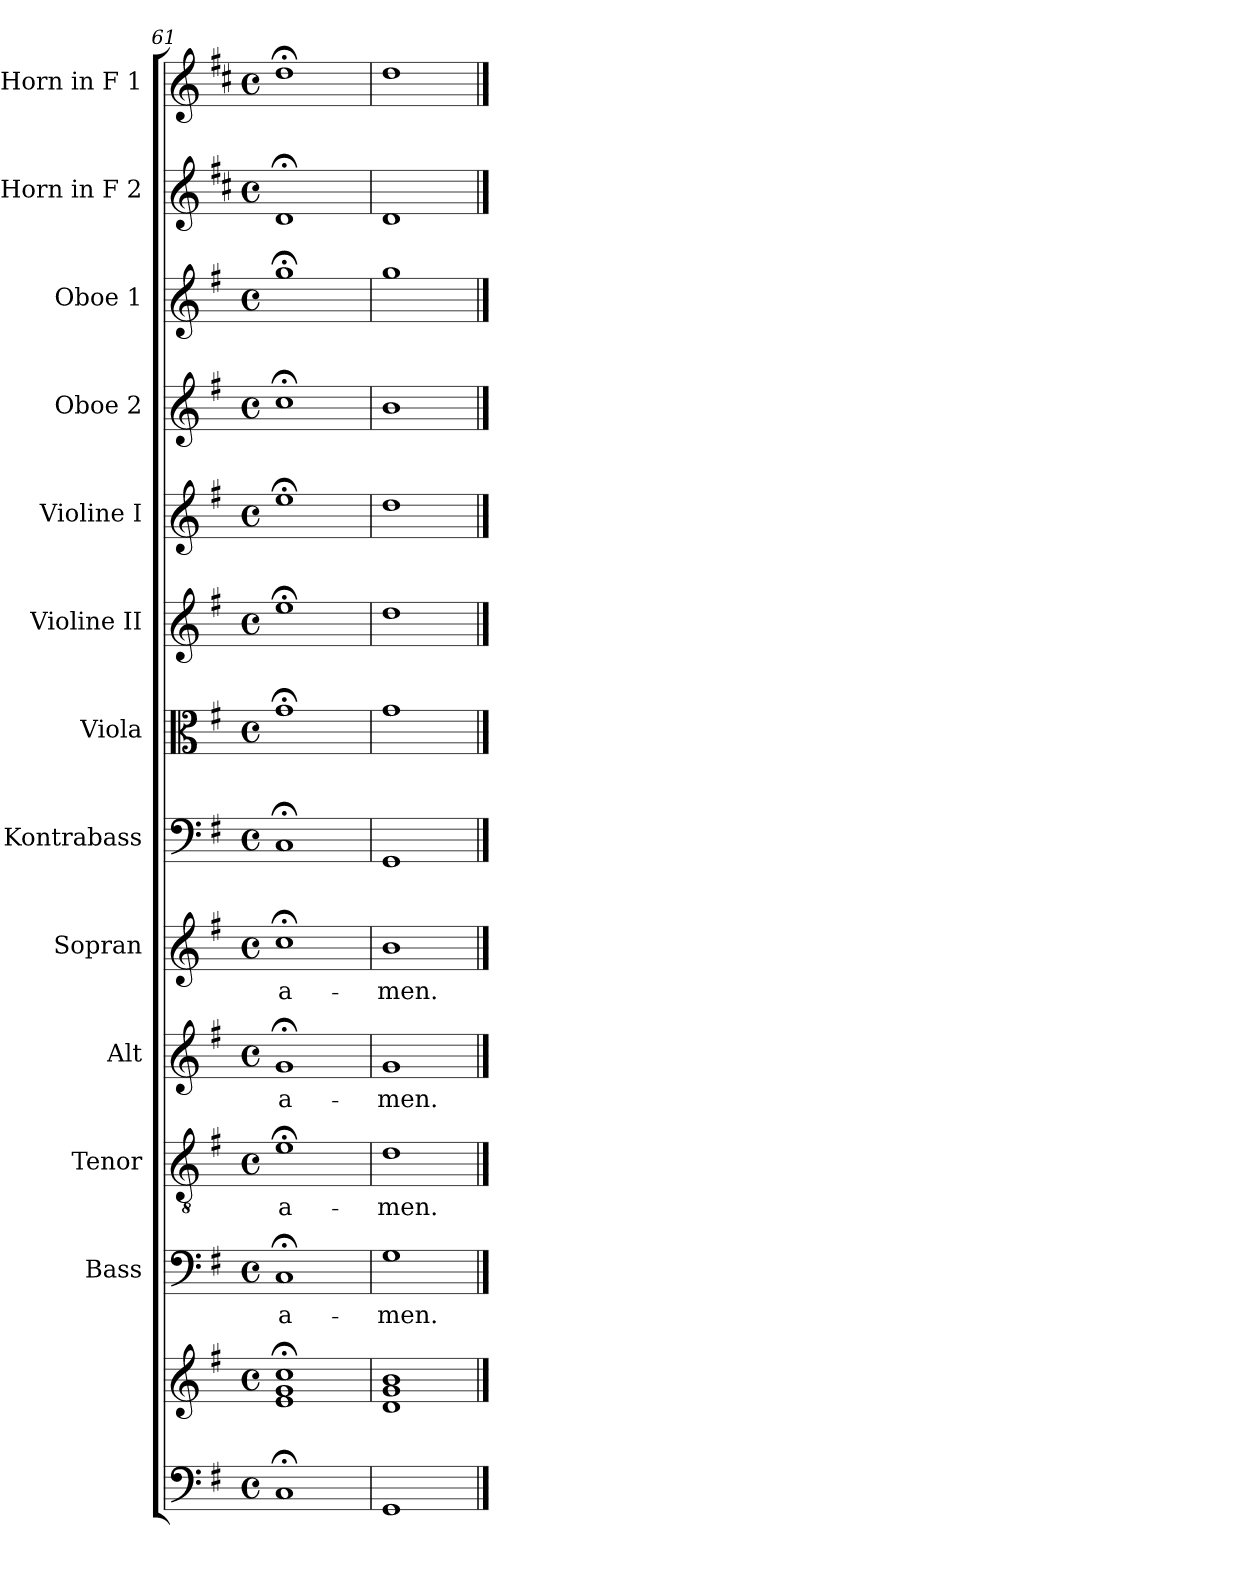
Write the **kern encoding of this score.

**kern	**kern	**kern	**text	**kern	**text	**kern	**text	**kern	**text	**kern	**kern	**kern	**kern	**kern	**kern	**kern	**kern
*part13	*part13	*part12	*part12	*part11	*part11	*part10	*part10	*part9	*part9	*part8	*part7	*part6	*part5	*part4	*part3	*part2	*part1
*staff14	*staff13	*staff12	*staff12	*staff11	*staff11	*staff10	*staff10	*staff9	*staff9	*staff8	*staff7	*staff6	*staff5	*staff4	*staff3	*staff2	*staff1
*	*	*I"Bass	*	*I"Tenor	*	*I"Alt	*	*I"Sopran	*	*I"Kontrabass	*I"Viola	*I"Violine II	*I"Violine I	*I"Oboe 2	*I"Oboe 1	*I"Horn in F 2	*I"Horn in F 1
*	*	*I'B.	*	*I'T.	*	*I'A.	*	*I'S.	*	*I'Kb.	*I'Vla.	*I'Vl. II	*I'Vl. I	*I'Ob. 2	*I'Ob. 1	*	*
*clefF4	*clefG2	*clefF4	*	*clefGv2	*	*clefG2	*	*clefG2	*	*clefF4	*clefC3	*clefG2	*clefG2	*clefG2	*clefG2	*clefG2	*clefG2
*	*	*	*	*	*	*	*	*	*	*ITrd7c12	*	*	*	*	*	*ITrd4c7	*ITrd4c7
*k[f#]	*k[f#]	*k[f#]	*	*k[f#]	*	*k[f#]	*	*k[f#]	*	*k[f#]	*k[f#]	*k[f#]	*k[f#]	*k[f#]	*k[f#]	*k[f#]	*k[f#]
*G:	*G:	*G:	*	*G:	*	*G:	*	*G:	*	*G:	*G:	*G:	*G:	*G:	*G:	*G:	*G:
*M4/4	*M4/4	*M4/4	*	*M4/4	*	*M4/4	*	*M4/4	*	*M4/4	*M4/4	*M4/4	*M4/4	*M4/4	*M4/4	*M4/4	*M4/4
*met(c)	*met(c)	*met(c)	*	*met(c)	*	*met(c)	*	*met(c)	*	*met(c)	*met(c)	*met(c)	*met(c)	*met(c)	*met(c)	*met(c)	*met(c)
=61	=61	=61	=61	=61	=61	=61	=61	=61	=61	=61	=61	=61	=61	=61	=61	=61	=61
!	!	!	!LO:LY:b	!	!LO:LY:b	!	!LO:LY:b	!	!LO:LY:b	!	!	!	!	!	!	!	!
1C;<	1e;< 1g;< 1cc;<	1C;<	a-	1e;<	a-	1g;<	a-	1cc;<	a-	1CC;<	1g;<	1ee;<	1ee;<	1cc;<	1gg;<	1G;<	1g;<
=62	=62	=62	=62	=62	=62	=62	=62	=62	=62	=62	=62	=62	=62	=62	=62	=62	=62
!	!	!	!LO:LY:b	!	!LO:LY:b	!	!LO:LY:b	!	!LO:LY:b	!	!	!	!	!	!	!	!
1GG	1d 1g 1b	1G	-men.	1d	-men.	1g	-men.	1b	-men.	1GGG	1g	1dd	1dd	1b	1gg	1G	1g
==	==	==	==	==	==	==	==	==	==	==	==	==	==	==	==	==	==
*-	*-	*-	*-	*-	*-	*-	*-	*-	*-	*-	*-	*-	*-	*-	*-	*-	*-
